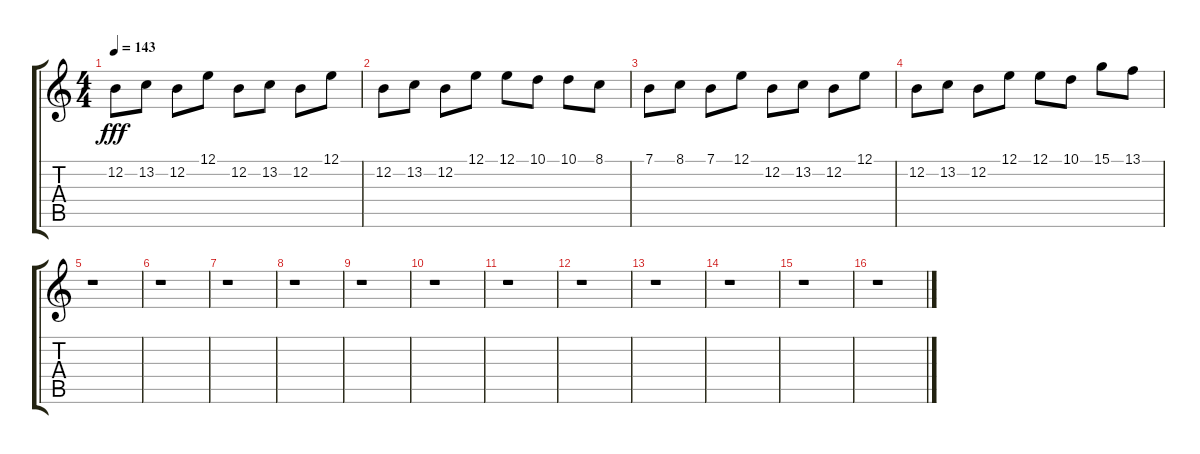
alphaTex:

\track "" {instrument fiddle}
\staff {score tabs}
\tuning (E4 B3 G3 D3 A2 E2) {hide}
\ts (4 4)
\tempo 143
\clef g2
\ks c
12.2.8{dy fff} 13.2.8 12.2.8 12.1.8 12.2.8 13.2.8 12.2.8 12.1.8 |
12.2.8 13.2.8 12.2.8 12.1.8 12.1.8 10.1.8 10.1.8 8.1.8 |
7.1.8 8.1.8 7.1.8 12.1.8 12.2.8 13.2.8 12.2.8 12.1.8 |
12.2.8 13.2.8 12.2.8 12.1.8 12.1.8 10.1.8 15.1.8 13.1.8 |
r.1 |
r.1 |
r.1 |
r.1 |
r.1 |
r.1 |
r.1 |
r.1 |
r.1 |
r.1 |
r.1 |
r.1
